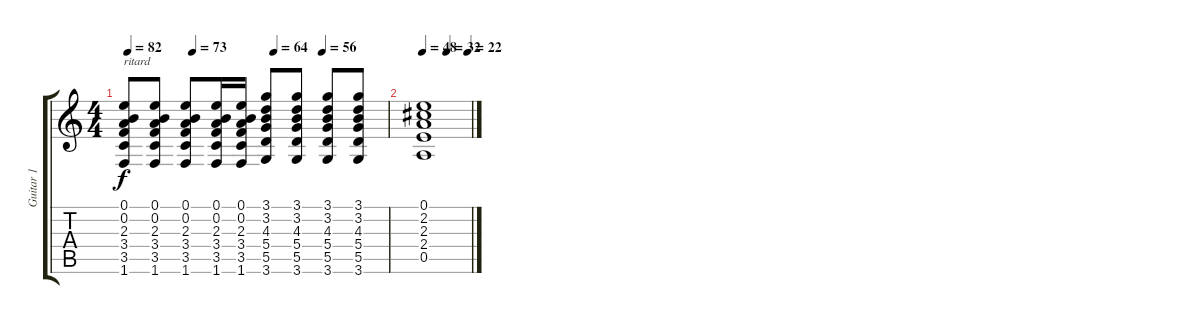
\track ("Guitar 1" "Guitar 1") {instrument electricguitarclean}
\staff {score tabs}
\tuning (E4 B3 G3 D3 A2 E2) {hide}
\ts (4 4)
\tempo 82
\tempo (73 0.25)
\tempo (64 0.5625)
\tempo (56 0.75)
\clef g2
\ks c
(0.1 0.2 2.3 3.4 3.5 1.6).8{txt "ritard" dy f} (0.1 0.2 2.3 3.4 3.5 1.6).8 (0.1 0.2 2.3 3.4 3.5 1.6).8 (0.1 0.2 2.3 3.4 3.5 1.6).16 (0.1 0.2 2.3 3.4 3.5 1.6).16 (3.1 3.2 4.3 5.4 5.5 3.6).8 (3.1 3.2 4.3 5.4 5.5 3.6).8 (3.1 3.2 4.3 5.4 5.5 3.6).8 (3.1 3.2 4.3 5.4 5.5 3.6).8 |
\tempo 48
\tempo (32 0.5)
\tempo (22 0.9375)
(0.1 2.2 2.3 2.4 0.5).1
